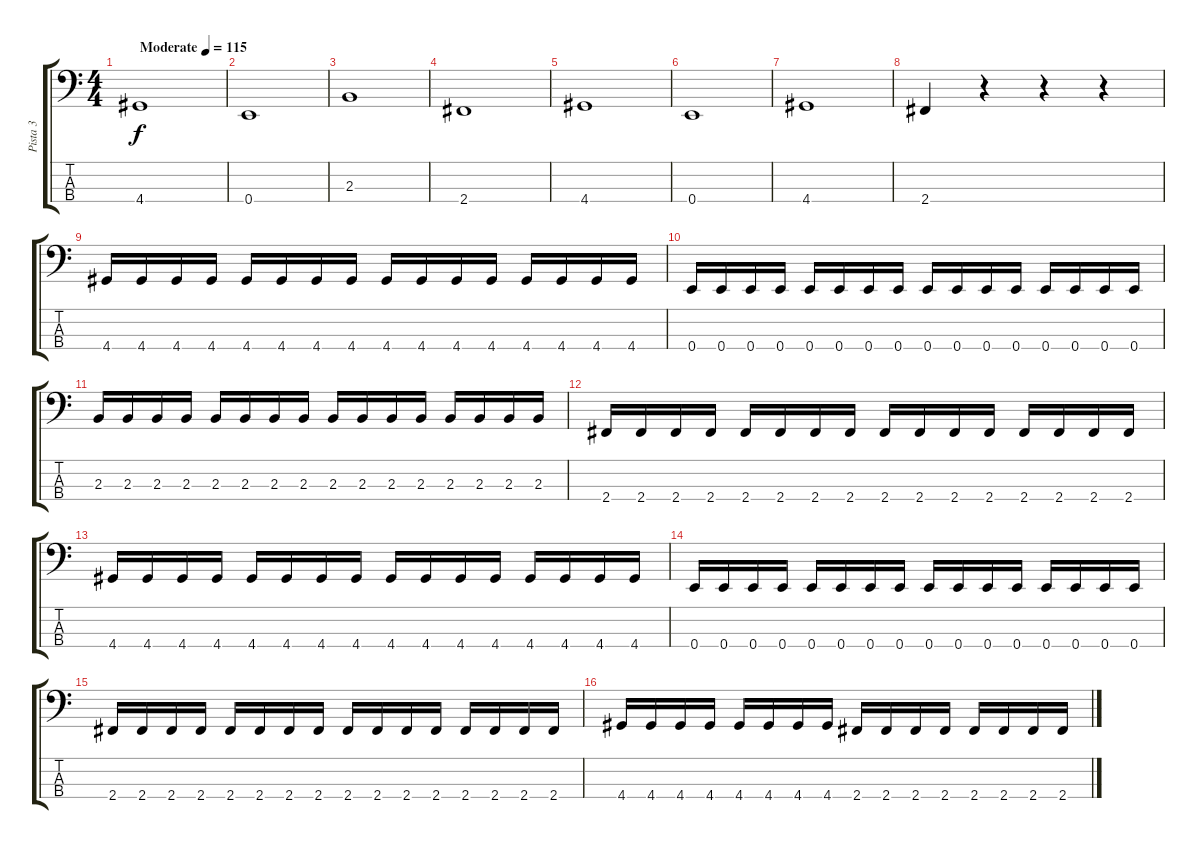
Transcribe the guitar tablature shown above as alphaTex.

\track ("Pista 3" "Pista 3") {instrument electricbassfinger}
\staff {score tabs}
\tuning (G2 D2 A1 E1) {hide}
\ts (4 4)
\tempo (115 "Moderate")
\clef f4
\ks c
4.4.1{dy f instrument electricbassfinger} |
0.4.1 |
2.3.1 |
2.4.1 |
4.4.1 |
0.4.1 |
4.4.1 |
2.4.4 r.4 r.4 r.4 |
4.4.16 4.4.16 4.4.16 4.4.16 4.4.16 4.4.16 4.4.16 4.4.16 4.4.16 4.4.16 4.4.16 4.4.16 4.4.16 4.4.16 4.4.16 4.4.16 |
0.4.16 0.4.16 0.4.16 0.4.16 0.4.16 0.4.16 0.4.16 0.4.16 0.4.16 0.4.16 0.4.16 0.4.16 0.4.16 0.4.16 0.4.16 0.4.16 |
2.3.16 2.3.16 2.3.16 2.3.16 2.3.16 2.3.16 2.3.16 2.3.16 2.3.16 2.3.16 2.3.16 2.3.16 2.3.16 2.3.16 2.3.16 2.3.16 |
2.4.16 2.4.16 2.4.16 2.4.16 2.4.16 2.4.16 2.4.16 2.4.16 2.4.16 2.4.16 2.4.16 2.4.16 2.4.16 2.4.16 2.4.16 2.4.16 |
4.4.16 4.4.16 4.4.16 4.4.16 4.4.16 4.4.16 4.4.16 4.4.16 4.4.16 4.4.16 4.4.16 4.4.16 4.4.16 4.4.16 4.4.16 4.4.16 |
0.4.16 0.4.16 0.4.16 0.4.16 0.4.16 0.4.16 0.4.16 0.4.16 0.4.16 0.4.16 0.4.16 0.4.16 0.4.16 0.4.16 0.4.16 0.4.16 |
2.4.16 2.4.16 2.4.16 2.4.16 2.4.16 2.4.16 2.4.16 2.4.16 2.4.16 2.4.16 2.4.16 2.4.16 2.4.16 2.4.16 2.4.16 2.4.16 |
4.4.16 4.4.16 4.4.16 4.4.16 4.4.16 4.4.16 4.4.16 4.4.16 2.4.16 2.4.16 2.4.16 2.4.16 2.4.16 2.4.16 2.4.16 2.4.16
